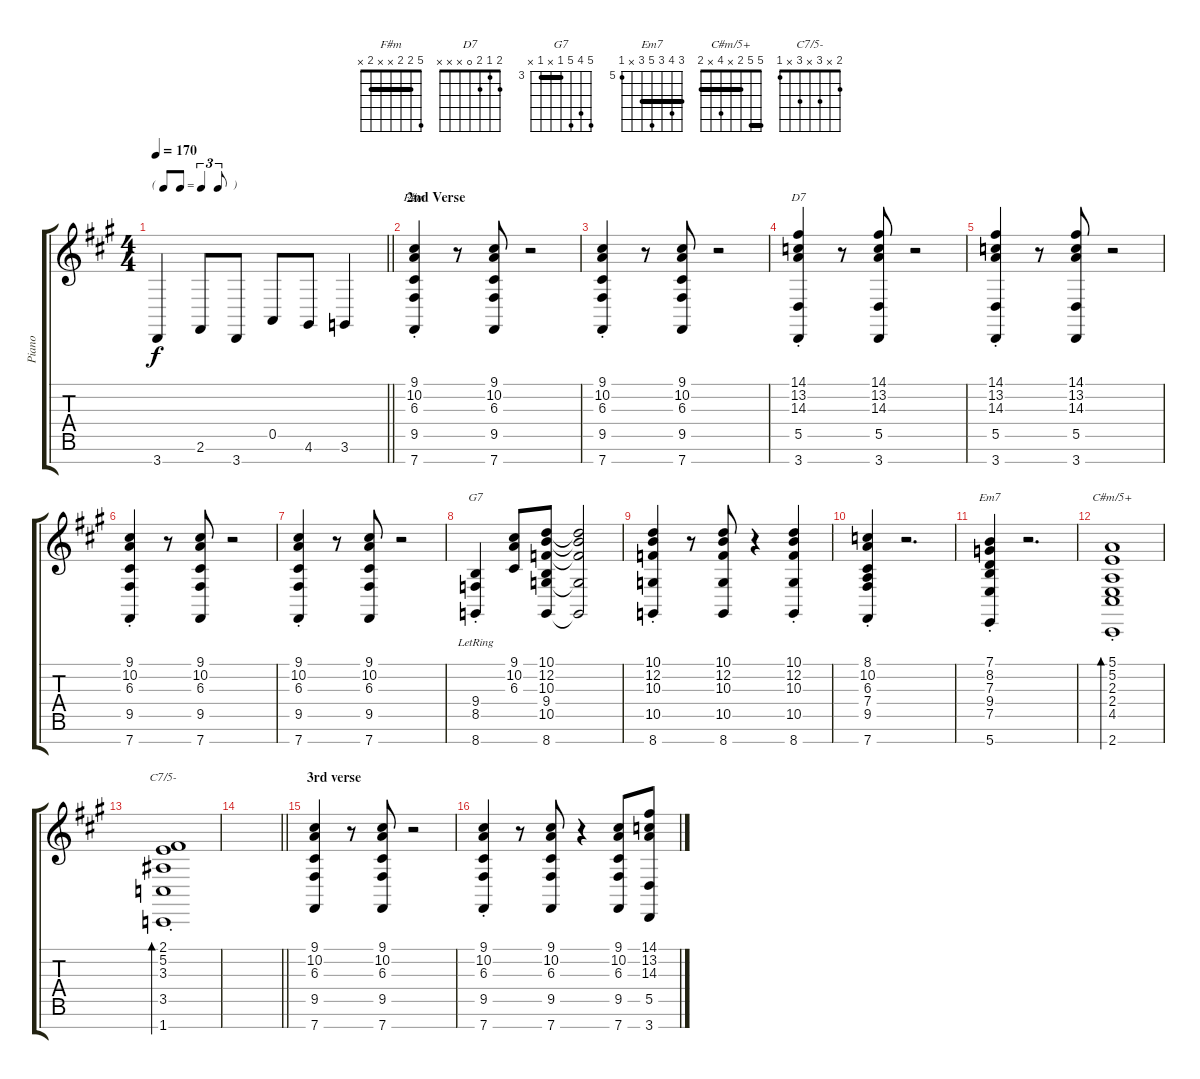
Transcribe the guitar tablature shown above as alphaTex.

\track ("Piano" "Piano") {instrument acousticgrandpiano}
\staff {score tabs}
\tuning (E4 B3 G3 D3 A2 E2 B1) {hide}
\chord ("F#m" 5 2 2 x x 2 x) {barre 2}
\chord ("D7" 2 1 2 0 x x x)
\chord ("G7" 7 6 7 3 x 3 x) {firstfret 3 barre 3}
\chord ("Em7" 7 8 7 9 7 x 5) {firstfret 5 barre 7}
\chord ("C#m/5+" 5 5 2 x 4 x 2) {barre (2 5)}
\chord ("C7/5-" 2 x 3 x 3 x 1)
\ts (4 4)
\tf triplet8th
\tempo 170
\clef g2
\barLineRight lightlight
\ks a
3.7{t}.4{dy f} 2.6.8 3.7.8 0.5.8 4.6.8 3.6.4 |
\section ("" "2nd Verse")
(9.1{st} 10.2{st} 6.3{st} 9.5 7.7{st}).4{ch "F#m"} r.8 (9.1 10.2 6.3 9.5 7.7).8 r.2 |
(9.1 10.2 6.3 9.5 7.7{st}).4 r.8 (9.1 10.2 6.3 9.5 7.7).8 r.2 |
(14.1{st} 13.2{st} 14.3{st} 5.5 3.7{st}).4{ch "D7"} r.8 (14.1 13.2 14.3 5.5 3.7).8 r.2 |
(14.1{st} 13.2{st} 14.3{st} 5.5 3.7{st}).4 r.8 (14.1 13.2 14.3 5.5 3.7).8 r.2 |
(9.1{st} 10.2{st} 6.3{st} 9.5 7.7{st}).4 r.8 (9.1 10.2 6.3 9.5 7.7).8 r.2 |
(9.1 10.2 6.3 9.5 7.7{st}).4 r.8 (9.1 10.2 6.3 9.5 7.7).8 r.2 |
(9.4{lr} 8.5{st lr} 8.7{st lr}).4{ch "G7"} (9.1 10.2 6.3).8 (10.1 12.2 10.3 9.4 10.5 8.7).8 (10.1{t} 12.2{t} 10.3{t} 10.5{t} 8.7{t}).2 |
(10.1{st} 12.2{st} 10.3{st} 10.5{st} 8.7{st}).4 r.8 (10.1 12.2 10.3 10.5 8.7).8 r.4 (10.1{st} 12.2{st} 10.3{st} 10.5{st} 8.7{st}).4 |
(8.1{st} 10.2{st} 6.3{st} 7.4{st} 9.5{st} 7.7{st}).4 r.2{d} |
(7.1{st} 8.2{st} 7.3{st} 9.4{st} 7.5{st} 5.7{st}).4{ch "Em7"} r.2{d} |
(5.1{st} 5.2{st} 2.3{st} 2.4{st} 4.5{st} 2.7{st}).1{bd 60 ch "C#m/5+"} |
(2.1{st} 5.2{st} 3.3{st} 3.5{st} 1.7{st}).1{bd 240 ch "C7/5-"} |
\barLineRight lightlight
|
\section ("" "3rd verse")
(9.1 10.2 6.3 9.5 7.7).4 r.8 (9.1 10.2 6.3 9.5 7.7).8 r.2 |
(9.1 10.2 6.3 9.5 7.7{st}).4 r.8 (9.1 10.2 6.3 9.5 7.7).8 r.4 (9.1 10.2 6.3 9.5 7.7).8 (14.1 13.2 14.3 5.5 3.7).8
